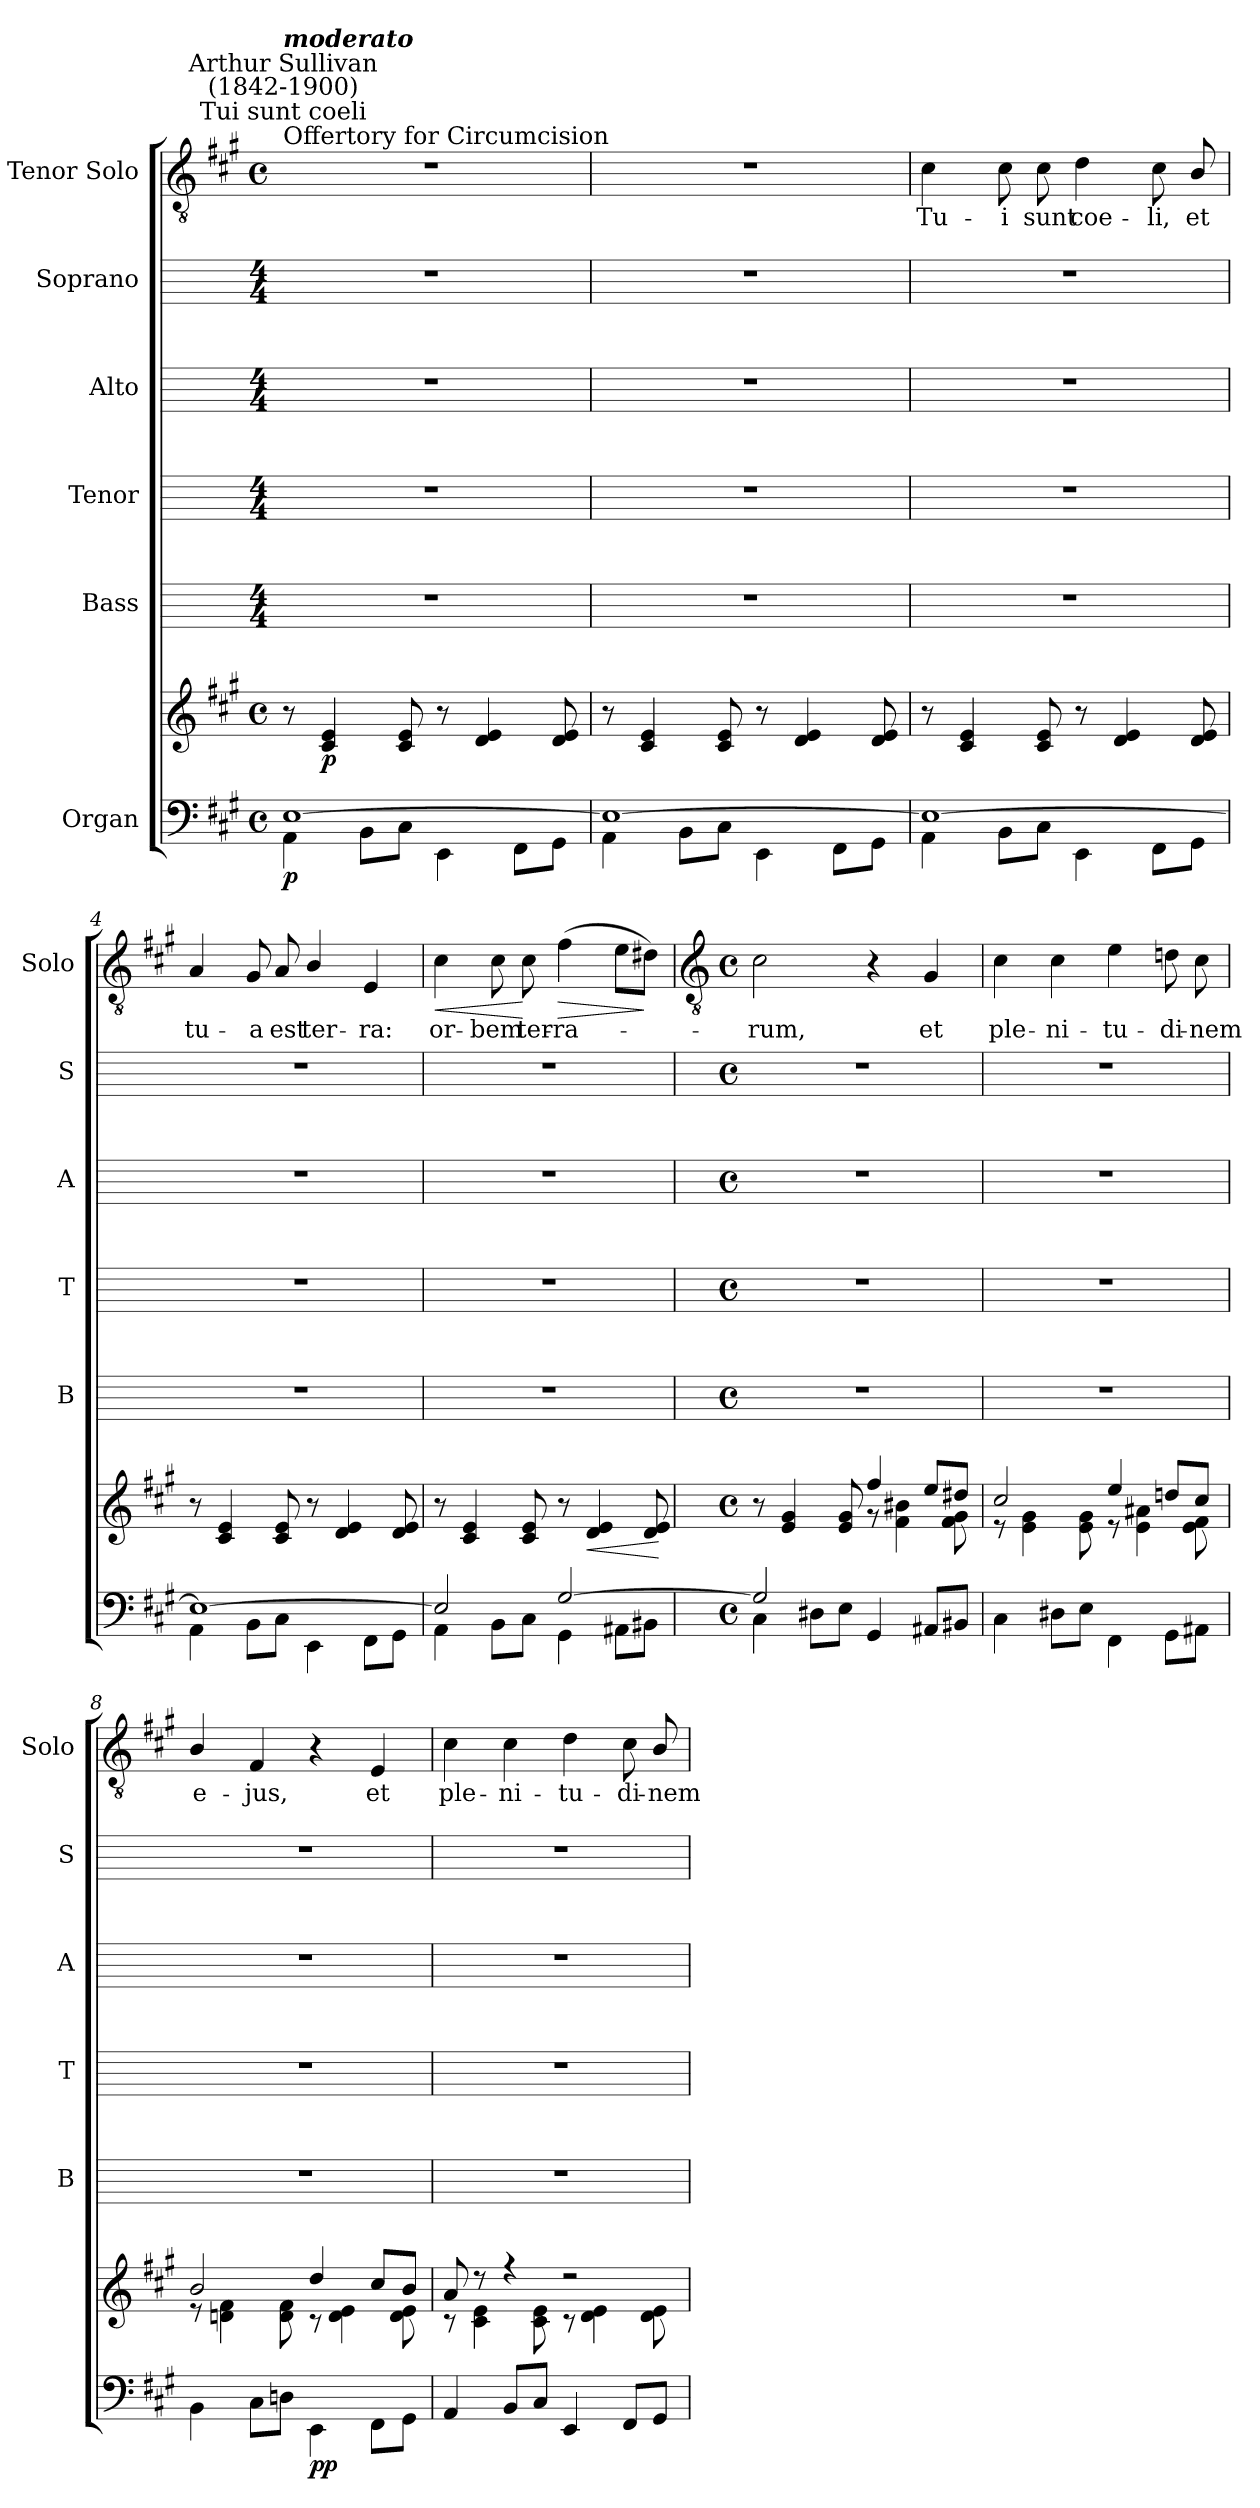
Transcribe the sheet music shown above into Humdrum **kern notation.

**kern	**kern	**dynam	**kern	**kern	**kern	**kern	**kern	**text	**dynam
*part6	*part6	*part6	*part5	*part4	*part3	*part2	*part1	*part1	*part1
*staff7	*staff6	*staff6/7	*staff5	*staff4	*staff3	*staff2	*staff1	*staff1	*staff1
*I"Organ	*	*	*I"Bass	*I"Tenor	*I"Alto	*I"Soprano	*I"Tenor Solo	*	*
*	*	*	*I'B	*I'T	*I'A	*I'S	*I'Solo	*	*
*clefF4	*clefG2	*	*	*	*	*	*clefGv2	*	*
*k[f#c#g#]	*k[f#c#g#]	*	*	*	*	*	*k[f#c#g#]	*	*
*A:	*A:	*	*	*	*	*	*A:	*	*
*M4/4	*M4/4	*	*M4/4	*M4/4	*M4/4	*M4/4	*M4/4	*	*
*met(c)	*met(c)	*	*	*	*	*	*met(c)	*	*
=1	=1	=1	=1	=1	=1	=1	=1	=1	=1
*^	*	*	*	*	*	*	*	*	*
!	!	!	!	!	!	!	!	!LO:TX:a:t=Offertory for Circumcision	!	!
!	!	!	!	!	!	!	!	!LO:TX:a:cj:t=Tui sunt coeli	!	!
!	!	!	!	!	!	!	!	!LO:TX:a:cj:t=Arthur Sullivan\n(1842-1900)	!	!
!	!	!	!	!	!	!	!	!LO:TX:a:Bi:t=moderato	!	!
!	!	!	!LO:DY:b=2	!	!	!	!	!	!	!
[1E/	4AA\	8r	p	1r	1r	1r	1r	1r	.	.
!	!	!	!LO:DY:b	!	!	!	!	!	!	!
.	.	4c# 4e	p	.	.	.	.	.	.	.
.	8BB\L	.	.	.	.	.	.	.	.	.
.	8C#\J	8c# 8e	.	.	.	.	.	.	.	.
.	4EE\	8r	.	.	.	.	.	.	.	.
.	.	4d 4e	.	.	.	.	.	.	.	.
.	8FF#\L	.	.	.	.	.	.	.	.	.
.	8GG#\J	8d 8e	.	.	.	.	.	.	.	.
=2	=2	=2	=2	=2	=2	=2	=2	=2	=2	=2
1E/_	4AA\	8r	.	1r	1r	1r	1r	1r	.	.
.	.	4c# 4e	.	.	.	.	.	.	.	.
.	8BB\L	.	.	.	.	.	.	.	.	.
.	8C#\J	8c# 8e	.	.	.	.	.	.	.	.
.	4EE\	8r	.	.	.	.	.	.	.	.
.	.	4d 4e	.	.	.	.	.	.	.	.
.	8FF#\L	.	.	.	.	.	.	.	.	.
.	8GG#\J	8d 8e	.	.	.	.	.	.	.	.
=3	=3	=3	=3	=3	=3	=3	=3	=3	=3	=3
!	!	!	!	!	!	!	!	!	!LO:LY:b	!
1E/_	4AA\	8r	.	1r	1r	1r	1r	4c#	Tu-	.
.	.	4c# 4e	.	.	.	.	.	.	.	.
!	!	!	!	!	!	!	!	!	!LO:LY:b	!
.	8BB\L	.	.	.	.	.	.	8c#	-i	.
!	!	!	!	!	!	!	!	!	!LO:LY:b	!
.	8C#\J	8c# 8e	.	.	.	.	.	8c#	sunt	.
!	!	!	!	!	!	!	!	!	!LO:LY:b	!
.	4EE\	8r	.	.	.	.	.	4d	coe-	.
.	.	4d 4e	.	.	.	.	.	.	.	.
!	!	!	!	!	!	!	!	!	!LO:LY:b	!
.	8FF#\L	.	.	.	.	.	.	8c#	-li,	.
!	!	!	!	!	!	!	!	!	!LO:LY:b	!
.	8GG#\J	8d 8e	.	.	.	.	.	8B/	et	.
=4	=4	=4	=4	=4	=4	=4	=4	=4	=4	=4
!	!	!	!	!	!	!	!	!	!LO:LY:b	!
1E/_	4AA\	8r	.	1r	1r	1r	1r	4A	tu-	.
.	.	4c# 4e	.	.	.	.	.	.	.	.
!	!	!	!	!	!	!	!	!	!LO:LY:b	!
.	8BB\L	.	.	.	.	.	.	8G#	-a	.
!	!	!	!	!	!	!	!	!	!LO:LY:b	!
.	8C#\J	8c# 8e	.	.	.	.	.	8A	est	.
!	!	!	!	!	!	!	!	!	!LO:LY:b	!
.	4EE\	8r	.	.	.	.	.	4B/	ter-	.
.	.	4d 4e	.	.	.	.	.	.	.	.
!	!	!	!	!	!	!	!	!	!LO:LY:b	!
.	8FF#\L	.	.	.	.	.	.	4E	-ra:	.
.	8GG#\J	8d 8e	.	.	.	.	.	.	.	.
=5	=5	=5	=5	=5	=5	=5	=5	=5	=5	=5
!	!	!	!	!	!	!	!	!	!LO:LY:b	!LO:HP:b
2E/]	4AA\	8r	.	1r	1r	1r	1r	4c#	or-	<
.	.	4c# 4e	.	.	.	.	.	.	.	.
!	!	!	!	!	!	!	!	!	!LO:LY:b	!
.	8BB\L	.	.	.	.	.	.	8c#	-bem	.
!	!	!	!	!	!	!	!	!	!LO:LY:b	!
.	8C#\J	8c# 8e	.	.	.	.	.	8c#	ter-	[
!	!	!	!	!	!	!	!	!	!LO:LY:b	!LO:HP:b
[2G#/	4GG#\	8r	.	.	.	.	.	(>4f#	-ra-	>
!	!	!	!LO:HP:b	!	!	!	!	!	!	!
.	.	4d 4e	<	.	.	.	.	.	.	.
.	8AA#X\L	.	.	.	.	.	.	8eL	.	.
.	8BB#X\J	8d 8e	.	.	.	.	.	8d#XJ)	.	]
*v	*v	*	*	*	*	*	*	*	*	*
.	.	[	.	.	.	.	.	.	.
!!LO:LB:g=z
=6	=6	=6	=6	=6	=6	=6	=6	=6	=6
*	*	*	*	*	*	*	*clefGv2	*	*
*M4/4	*M4/4	*	*M4/4	*M4/4	*M4/4	*M4/4	*M4/4	*	*
*met(c)	*met(c)	*	*met(c)	*met(c)	*met(c)	*met(c)	*met(c)	*	*
*^	*^	*	*	*	*	*	*	*	*
!	!	!	!	!	!	!	!	!	!	!LO:LY:b	!
2G#/]	4C#\	8r	2ryy	.	1r	1r	1r	1r	2c#	rum,	.
.	.	4e/ 4g#/	.	.	.	.	.	.	.	.	.
.	8D#XL	.	.	.	.	.	.	.	.	.	.
.	8EJ	8e/ 8g#/	.	.	.	.	.	.	.	.	.
2ryy	4GG#	4ff#/	8r	.	.	.	.	.	4r	.	.
.	.	.	4f#\ 4b#X\	.	.	.	.	.	.	.	.
!	!	!	!	!	!	!	!	!	!	!LO:LY:b	!
.	8AA#XL	8ee/L	.	.	.	.	.	.	4G#	et	.
.	8BB#XJ	8dd#X/J	8f#\ 8g#\	.	.	.	.	.	.	.	.
=7	=7	=7	=7	=7	=7	=7	=7	=7	=7	=7	=7
!	!	!	!	!	!	!	!	!	!	!LO:LY:b	!
1ryy	4C#	2cc#/	8r	.	1r	1r	1r	1r	4c#	ple-	.
.	.	.	4e\ 4g#\	.	.	.	.	.	.	.	.
!	!	!	!	!	!	!	!	!	!	!LO:LY:b	!
.	8D#XL	.	.	.	.	.	.	.	4c#	-ni-	.
.	8EJ	.	8e\ 8g#\	.	.	.	.	.	.	.	.
!	!	!	!	!	!	!	!	!	!	!LO:LY:b	!
.	4FF#	4ee/	8r	.	.	.	.	.	4e	-tu-	.
.	.	.	4e\ 4a#X\	.	.	.	.	.	.	.	.
!	!	!	!	!	!	!	!	!	!	!LO:LY:b	!
.	8GG#L	8ddn/L	.	.	.	.	.	.	8dn	-di-	.
!	!	!	!	!	!	!	!	!	!	!LO:LY:b	!
.	8AA#XJ	8cc#/J	8e\ 8f#\	.	.	.	.	.	8c#	-nem	.
=8	=8	=8	=8	=8	=8	=8	=8	=8	=8	=8	=8
!	!	!	!	!	!	!	!	!	!	!LO:LY:b	!
1ryy	4BB	2b/	8r	.	1r	1r	1r	1r	4B/	e-	.
.	.	.	4dn\ 4f#\	.	.	.	.	.	.	.	.
!	!	!	!	!	!	!	!	!	!	!LO:LY:b	!
.	8C#L	.	.	.	.	.	.	.	4F#	-jus,	.
.	8DnJ	.	8d\ 8f#\	.	.	.	.	.	.	.	.
!	!	!	!	!LO:DY:b=2	!	!	!	!	!	!	!
!	!	!	!	!LO:DY:n=1:b	!	!	!	!	!	!	!
.	4EE	4dd/	8r	p p	.	.	.	.	4r	.	.
.	.	.	4d\ 4e\	.	.	.	.	.	.	.	.
!	!	!	!	!	!	!	!	!	!	!LO:LY:b	!
.	8FF#L	8cc#/L	.	.	.	.	.	.	4E	et	.
.	8GG#J	8b/J	8d\ 8e\	.	.	.	.	.	.	.	.
=9	=9	=9	=9	=9	=9	=9	=9	=9	=9	=9	=9
!	!	!	!	!	!	!	!	!	!	!LO:LY:b	!
*v	*v	*	*	*	*	*	*	*	*	*	*
4AA	8a/	8r	.	1r	1r	1r	1r	4c#	ple-	.
.	8r	4c#\ 4e\	.	.	.	.	.	.	.	.
!	!	!	!	!	!	!	!	!	!LO:LY:b	!
8BBL	4r	.	.	.	.	.	.	4c#	-ni-	.
8C#J	.	8c#\ 8e\	.	.	.	.	.	.	.	.
!	!	!	!	!	!	!	!	!	!LO:LY:b	!
4EE	2r	8r	.	.	.	.	.	4d	-tu-	.
.	.	4d\ 4e\	.	.	.	.	.	.	.	.
!	!	!	!	!	!	!	!	!	!LO:LY:b	!
8FF#L	.	.	.	.	.	.	.	8c#	-di-	.
!	!	!	!	!	!	!	!	!	!LO:LY:b	!
8GG#J	.	8d\ 8e\	.	.	.	.	.	8B/	-nem	.
*	*v	*v	*	*	*	*	*	*	*	*
=	=	=	=	=	=	=	=	=	=
*-	*-	*-	*-	*-	*-	*-	*-	*-	*-
